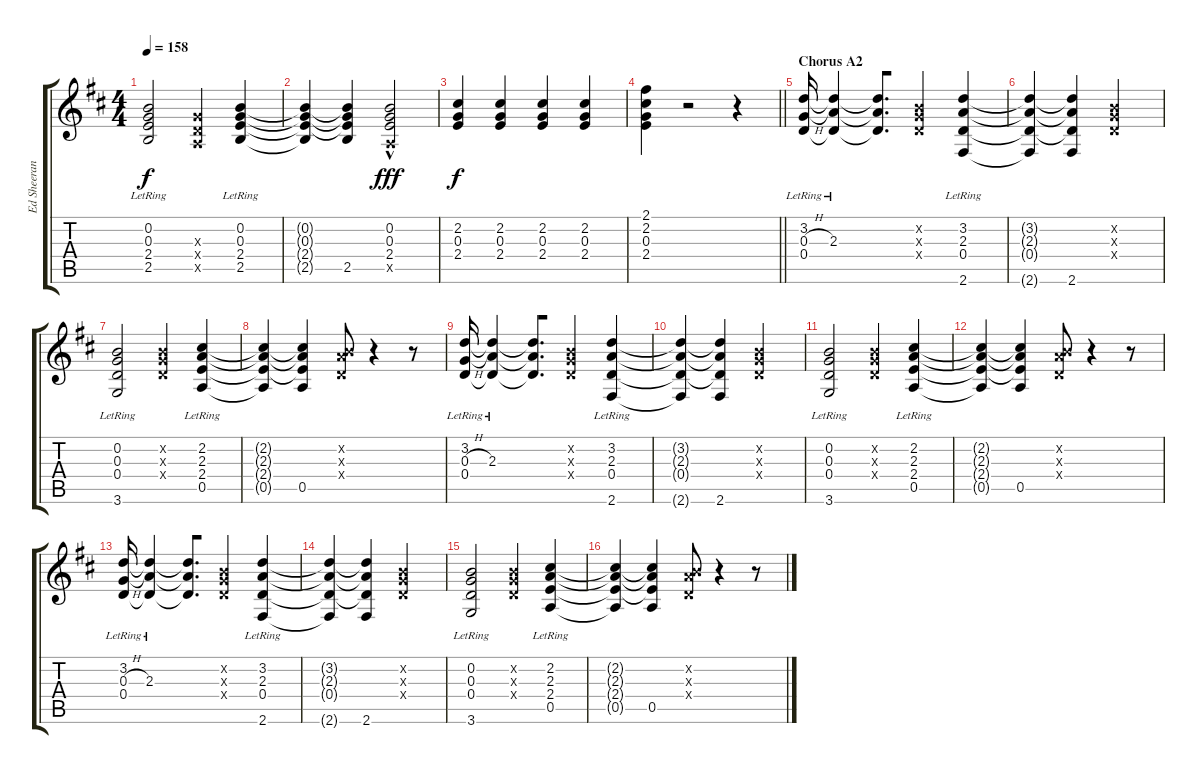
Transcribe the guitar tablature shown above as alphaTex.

\track ("Ed Sheeran Acoustic Guitar" "Ed Sheeran") {instrument acousticguitarsteel}
\staff {score tabs}
\tuning (E4 B3 G3 D3 A2 E2) {hide}
\ts (4 4)
\tempo 158
\clef g2
\ks d
(0.2{lr} 0.3{lr} 2.4{lr} 2.5{lr}).2{dy f} (0.3{x} 0.4{x} 0.5{x}).4{beam merge} (0.2{lr} 0.3{lr} 2.4{lr} 2.5{lr}).4 |
(0.2{t} 0.3{t} 2.4{t} 2.5{t}).4 (0.2{t} 0.3{t} 2.4{t} 2.5).4 (0.2 0.3 2.4 0.5{hac x}).2{dy fff} |
(2.2 0.3 2.4).4{dy f} (2.2 0.3 2.4).4 (2.2 0.3 2.4).4 (2.2 0.3 2.4).4 |
\barLineRight lightlight
(2.1 2.2 0.3 2.4).4 r.2 r.4 |
\section ("" "Chorus A2")
(3.2{lr} 0.3{h lr} 0.4{lr}).16 (3.2{t} 2.3{lr} 0.4{t}).4 (3.2{t} 2.3{t} 0.4{t}).8{d beam merge} (0.2{x} 0.3{x} 0.4{x}).4{beam merge} (3.2{lr} 2.3{lr} 0.4{lr} 2.6{lr}).4 |
(3.2{t} 2.3{t} 0.4{t} 2.6{t}).4{beam merge} (3.2{t} 2.3{t} 0.4{t} 2.6).4{beam merge} (0.2{x} 0.3{x} 0.4{x}).2 |
(0.2{lr} 0.3{lr} 0.4{lr} 3.6).2 (0.2{x} 0.3{x} 0.4{x}).4{beam merge} (2.2{lr} 2.3{lr} 2.4{lr} 0.5{lr}).4 |
(2.2{t} 2.3{t} 2.4{t} 0.5{t}).4 (2.2{t} 2.3{t} 2.4{t} 0.5).4 (0.2{x} 2.3{x} 0.4{x}).8{beam merge} r.4 r.8 |
(3.2{lr} 0.3{h lr} 0.4{lr}).16 (3.2{t} 2.3{lr} 0.4{t}).4 (3.2{t} 2.3{t} 0.4{t}).8{d beam merge} (0.2{x} 0.3{x} 0.4{x}).4{beam merge} (3.2{lr} 2.3{lr} 0.4{lr} 2.6{lr}).4 |
(3.2{t} 2.3{t} 0.4{t} 2.6{t}).4{beam merge} (3.2{t} 2.3{t} 0.4{t} 2.6).4{beam merge} (0.2{x} 0.3{x} 0.4{x}).2 |
(0.2{lr} 0.3{lr} 0.4{lr} 3.6).2 (0.2{x} 0.3{x} 0.4{x}).4{beam merge} (2.2{lr} 2.3{lr} 2.4{lr} 0.5{lr}).4 |
(2.2{t} 2.3{t} 2.4{t} 0.5{t}).4 (2.2{t} 2.3{t} 2.4{t} 0.5).4 (0.2{x} 2.3{x} 0.4{x}).8{beam merge} r.4 r.8 |
(3.2{lr} 0.3{h lr} 0.4{lr}).16 (3.2{t} 2.3{lr} 0.4{t}).4 (3.2{t} 2.3{t} 0.4{t}).8{d beam merge} (0.2{x} 0.3{x} 0.4{x}).4{beam merge} (3.2{lr} 2.3{lr} 0.4{lr} 2.6{lr}).4 |
(3.2{t} 2.3{t} 0.4{t} 2.6{t}).4{beam merge} (3.2{t} 2.3{t} 0.4{t} 2.6).4{beam merge} (0.2{x} 0.3{x} 0.4{x}).2 |
(0.2{lr} 0.3{lr} 0.4{lr} 3.6).2 (0.2{x} 0.3{x} 0.4{x}).4{beam merge} (2.2{lr} 2.3{lr} 2.4{lr} 0.5{lr}).4 |
(2.2{t} 2.3{t} 2.4{t} 0.5{t}).4 (2.2{t} 2.3{t} 2.4{t} 0.5).4 (0.2{x} 2.3{x} 0.4{x}).8{beam merge} r.4 r.8
